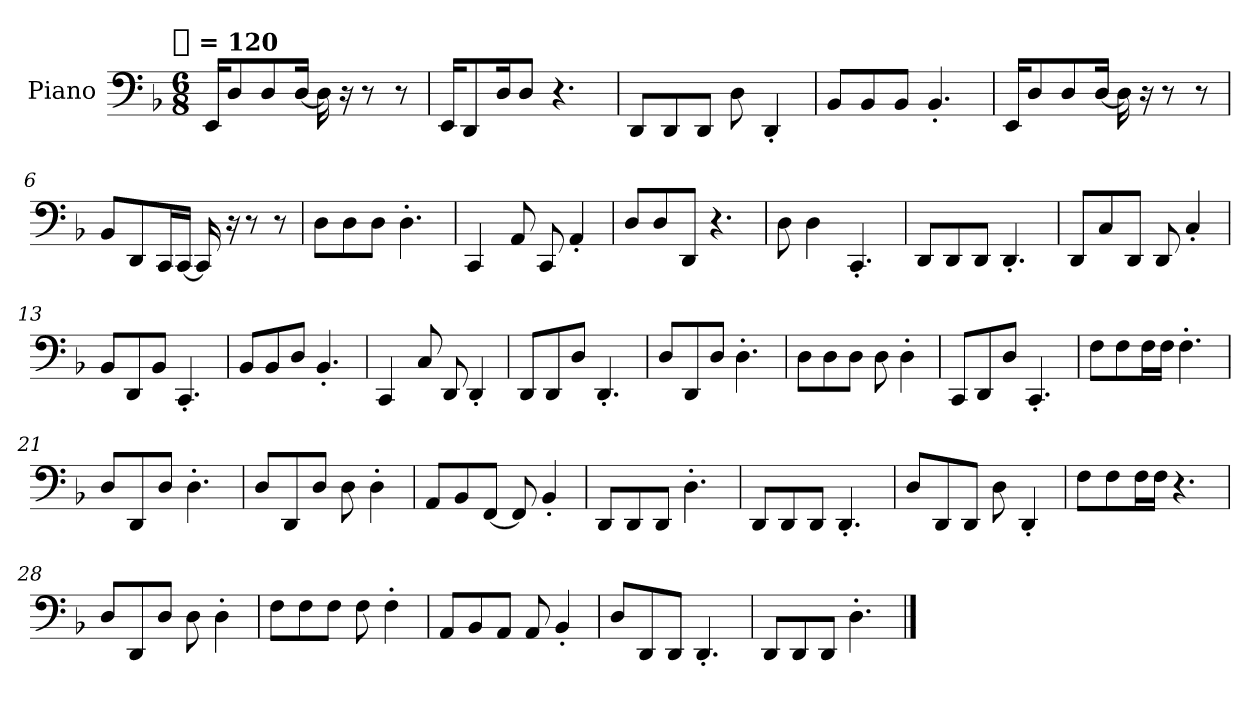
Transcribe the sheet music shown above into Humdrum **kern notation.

**kern
*part1
*staff1
*I"Piano
*I'Pno.
*clefF4
*k[b-]
!!LO:TX:omd:t=[quarter] = 120
*M6/8
*MM120
=1
16EEKL
8D
8D
[16DJk
16D]
16r
8r
8r
=2
16EEKL
8DD
16Dk
8DJ
4.r
=3
8DDL
8DD
8DDJ
8D
4DD'
=4
8BB-L
8BB-
8BB-J
4.BB-'
=5
16EEKL
8D
8D
[16DJk
16D]
16r
8r
8r
!!LO:LB:g=z
=6
8BB-L
8DD
16CCL
[16CCJJ
16CC]
16r
8r
8r
=7
8DL
8D
8DJ
4.D'
=8
4CC
8AA
8CC
4AA'
=9
8DL
8D
8DDJ
4.r
=10
8D
4D
4.CC'
=11
8DDL
8DD
8DDJ
4.DD'
!!LO:LB:g=z
=12
8DDL
8C
8DDJ
8DD
4C'
=13
8BB-L
8DD
8BB-J
4.CC'
=14
8BB-L
8BB-
8DJ
4.BB-'
=15
4CC
8C
8DD
4DD'
=16
8DDL
8DD
8DJ
4.DD'
=17
8DL
8DD
8DJ
4.D'
=18
8DL
8D
8DJ
8D
4D'
=19
8CCL
8DD
8DJ
4.CC'
!!LO:LB:g=z
=20
8FL
8F
16FL
16FJJ
4.F'
=21
8DL
8DD
8DJ
4.D'
=22
8DL
8DD
8DJ
8D
4D'
=23
8AAL
8BB-
[8FFJ
8FF]
4BB-'
=24
8DDL
8DD
8DDJ
4.D'
=25
8DDL
8DD
8DDJ
4.DD'
!!LO:LB:g=z
=26
8DL
8DD
8DDJ
8D
4DD'
=27
8FL
8F
16FL
16FJJ
4.r
=28
8DL
8DD
8DJ
8D
4D'
=29
8FL
8F
8FJ
8F
4F'
=30
8AAL
8BB-
8AAJ
8AA
4BB-'
=31
8DL
8DD
8DDJ
4.DD'
!!LO:LB:g=z
=32
8DDL
8DD
8DDJ
4.D'
==
*-
